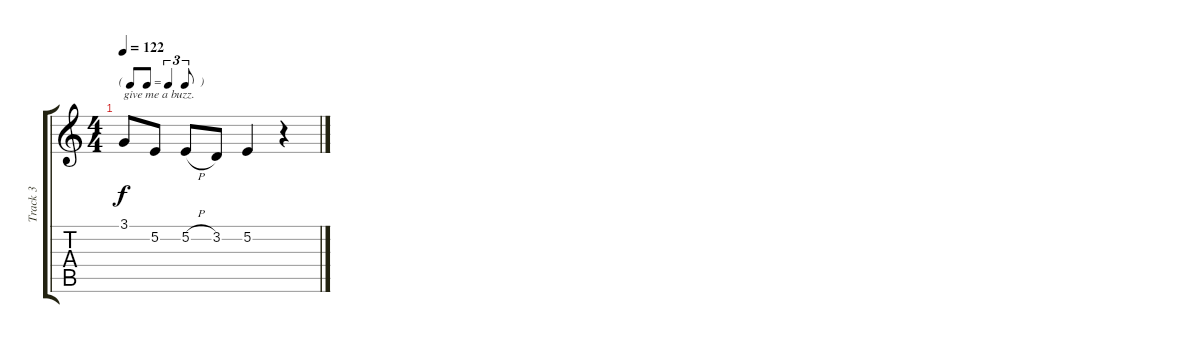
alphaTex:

\track ("Track 3" "Track 3") {instrument harmonica}
\staff {score tabs}
\tuning (E4 B3 G3 D3 A2 E2) {hide}
\ts (4 4)
\tf triplet8th
\tempo 122
\clef g2
\ks c
3.1.8{txt "give me a buzz." dy f} 5.2.8 5.2{h}.8 3.2.8 5.2.4 r.4
